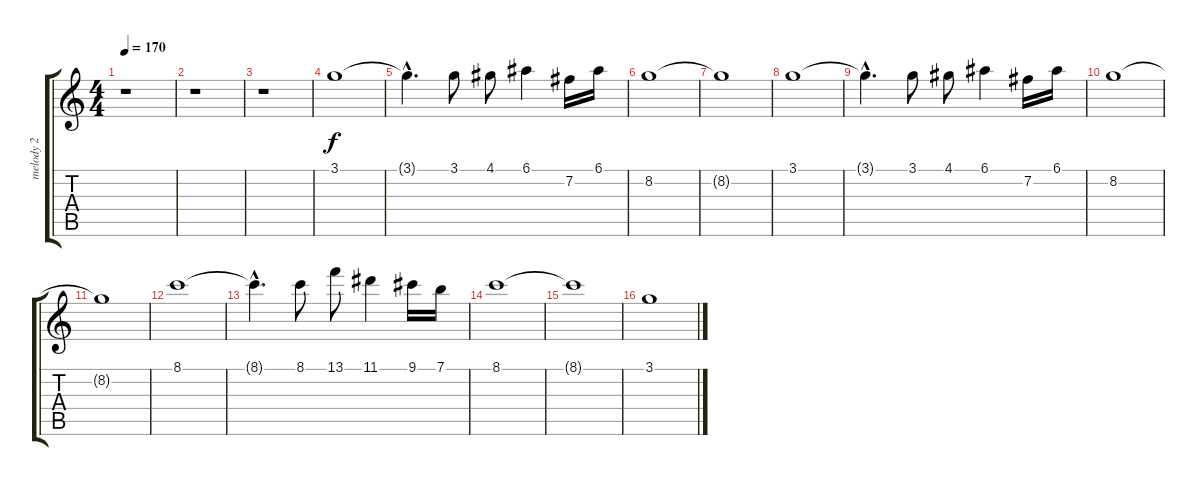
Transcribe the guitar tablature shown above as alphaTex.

\track ("melody 2" "melody 2") {instrument distortionguitar}
\staff {score tabs}
\tuning (E4 B3 G3 D3 A2 E2) {hide}
\ts (4 4)
\tempo 170
\clef g2
\ks c
r.1{dy f} |
r.1 |
r.1 |
3.1.1 |
3.1{hac t}.4{d} 3.1.8 4.1.8 6.1.4 7.2.16 6.1.16 |
8.2.1 |
8.2{t}.1 |
3.1.1 |
3.1{hac t}.4{d} 3.1.8 4.1.8 6.1.4 7.2.16 6.1.16 |
8.2.1 |
8.2{t}.1 |
8.1.1 |
8.1{hac t}.4{d} 8.1.8 13.1.8 11.1.4 9.1.16 7.1.16 |
8.1.1 |
8.1{t}.1 |
3.1.1
